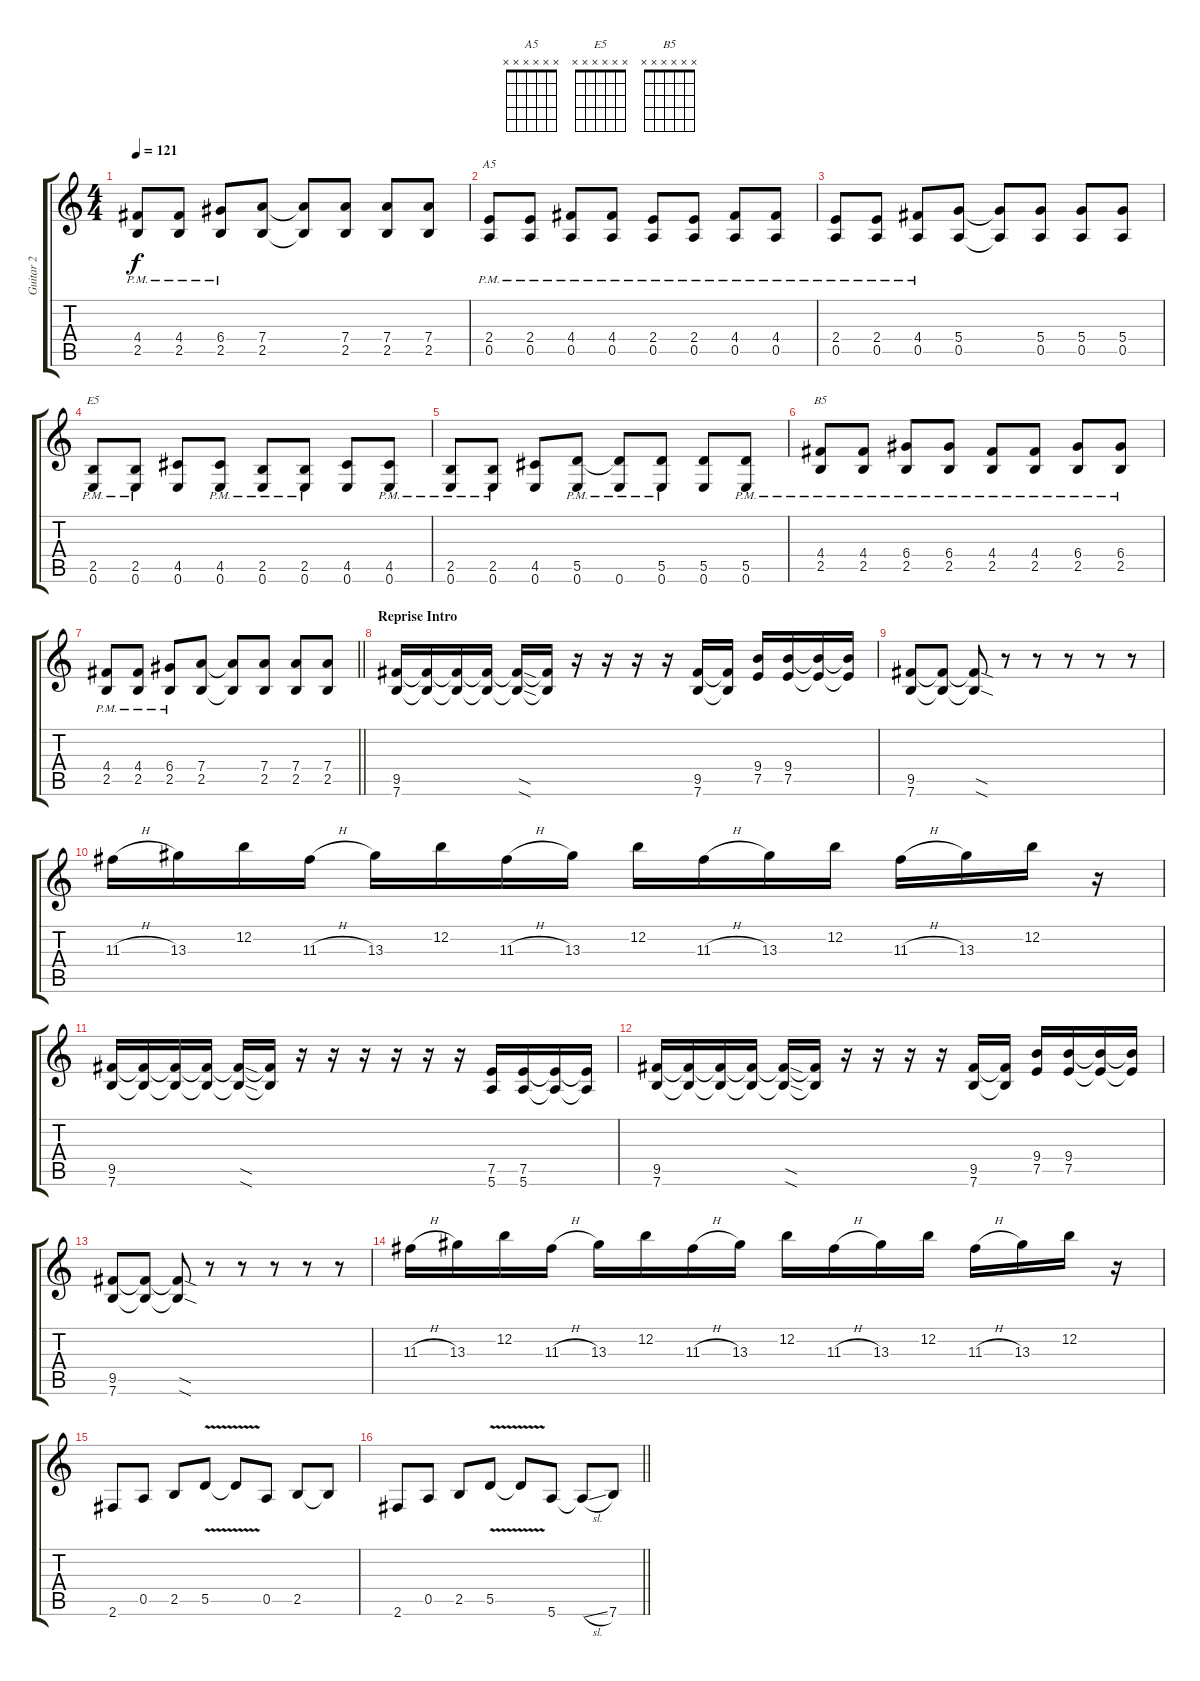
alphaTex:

\track ("Guitar 2" "Guitar 2") {instrument electricguitarclean}
\staff {score tabs}
\tuning (E4 B3 G3 D3 A2 E2) {hide}
\chord ("A5" x x x x x x)
\chord ("E5" x x x x x x)
\chord ("B5" x x x x x x)
\ts (4 4)
\tempo 121
\clef g2
\ks c
(4.4{pm} 2.5{pm}).8{dy f} (4.4{pm} 2.5{pm}).8 (6.4{pm} 2.5{pm}).8 (7.4 2.5).8 (7.4{t} 2.5{t}).8 (7.4 2.5).8 (7.4 2.5).8 (7.4 2.5).8 |
(2.4{pm} 0.5{pm}).8{ch "A5"} (2.4{pm} 0.5{pm}).8 (4.4{pm} 0.5{pm}).8 (4.4{pm} 0.5{pm}).8 (2.4{pm} 0.5{pm}).8 (2.4{pm} 0.5{pm}).8 (4.4{pm} 0.5{pm}).8 (4.4{pm} 0.5{pm}).8 |
(2.4{pm} 0.5{pm}).8 (2.4{pm} 0.5{pm}).8 (4.4{pm} 0.5{pm}).8 (5.4 0.5).8 (5.4{t} 0.5{t}).8 (5.4 0.5).8 (5.4 0.5).8 (5.4 0.5).8 |
(2.5{pm} 0.6{pm}).8{ch "E5"} (2.5{pm} 0.6{pm}).8 (4.5 0.6).8 (4.5{pm} 0.6{pm}).8 (2.5{pm} 0.6{pm}).8 (2.5{pm} 0.6{pm}).8 (4.5 0.6).8 (4.5{pm} 0.6{pm}).8 |
(2.5{pm} 0.6{pm}).8 (2.5{pm} 0.6{pm}).8 (4.5 0.6).8 (5.5{pm} 0.6{pm}).8 (5.5{pm t} 0.6{pm}).8 (5.5{pm} 0.6{pm}).8 (5.5 0.6).8 (5.5{pm} 0.6{pm}).8 |
(4.4{pm} 2.5{pm}).8{ch "B5"} (4.4{pm} 2.5{pm}).8 (6.4{pm} 2.5{pm}).8 (6.4{pm} 2.5{pm}).8 (4.4{pm} 2.5{pm}).8 (4.4{pm} 2.5{pm}).8 (6.4{pm} 2.5{pm}).8 (6.4{pm} 2.5{pm}).8 |
\barLineRight lightlight
(4.4{pm} 2.5{pm}).8 (4.4{pm} 2.5{pm}).8 (6.4{pm} 2.5{pm}).8 (7.4 2.5).8 (7.4{t} 2.5{t}).8 (7.4 2.5).8 (7.4 2.5).8 (7.4 2.5).8 |
\section ("" "Reprise Intro")
(9.5 7.6).16 (9.5{t} 7.6{t}).16 (9.5{t} 7.6{t}).16 (9.5{t} 7.6{t}).16 (9.5{sod t} 7.6{sod t}).16 (9.5{t} 7.6{t}).16 r.16 r.16 r.16 r.16 (9.5 7.6).16 (9.5{t} 7.6{t}).16 (9.4 7.5).16 (9.4 7.5).16 (9.4{t} 7.5{t}).16 (9.4{t} 7.5{t}).16 |
(9.5 7.6).8 (9.5{t} 7.6{t}).8 (9.5{sod t} 7.6{sod t}).8 r.8 r.8 r.8 r.8 r.8 |
11.3{h}.16 13.3.16 12.2.16 11.3{h}.16 13.3.16 12.2.16 11.3{h}.16 13.3.16 12.2.16 11.3{h}.16 13.3.16 12.2.16 11.3{h}.16 13.3.16 12.2.16 r.16 |
(9.5 7.6).16 (9.5{t} 7.6{t}).16 (9.5{t} 7.6{t}).16 (9.5{t} 7.6{t}).16 (9.5{sod t} 7.6{sod t}).16 (9.5{t} 7.6{t}).16 r.16 r.16 r.16 r.16 r.16 r.16 (7.5 5.6).16 (7.5 5.6).16 (7.5{t} 5.6{t}).16 (7.5{t} 5.6{t}).16 |
(9.5 7.6).16 (9.5{t} 7.6{t}).16 (9.5{t} 7.6{t}).16 (9.5{t} 7.6{t}).16 (9.5{sod t} 7.6{sod t}).16 (9.5{t} 7.6{t}).16 r.16 r.16 r.16 r.16 (9.5 7.6).16 (9.5{t} 7.6{t}).16 (9.4 7.5).16 (9.4 7.5).16 (9.4{t} 7.5{t}).16 (9.4{t} 7.5{t}).16 |
(9.5 7.6).8 (9.5{t} 7.6{t}).8 (9.5{sod t} 7.6{sod t}).8 r.8 r.8 r.8 r.8 r.8 |
11.3{h}.16 13.3.16 12.2.16 11.3{h}.16 13.3.16 12.2.16 11.3{h}.16 13.3.16 12.2.16 11.3{h}.16 13.3.16 12.2.16 11.3{h}.16 13.3.16 12.2.16 r.16 |
2.6.8 0.5.8 2.5.8 5.5{v}.8 5.5{t}.8 0.5.8 2.5.8 2.5{t}.8 |
\barLineRight lightlight
2.6.8 0.5.8 2.5.8 5.5{v}.8 5.5{t}.8 5.6.8 5.6{sl t}.8 7.6.8
